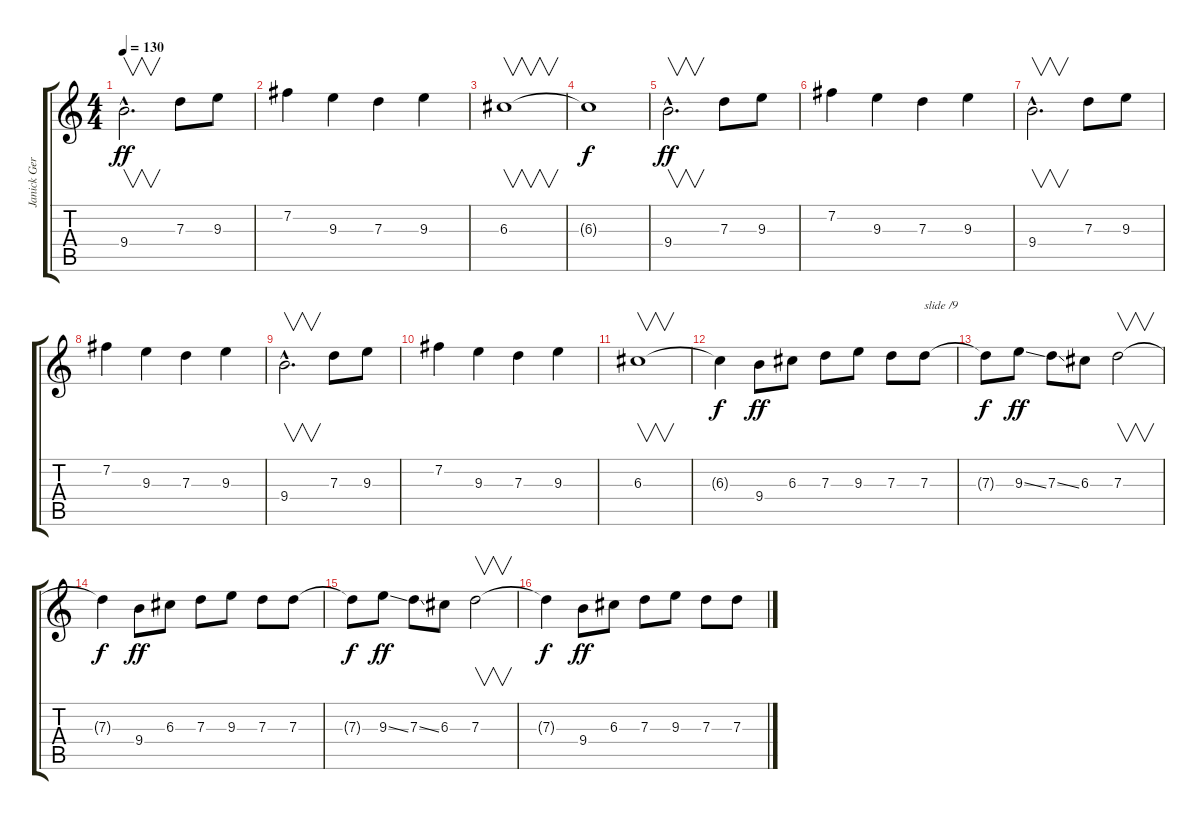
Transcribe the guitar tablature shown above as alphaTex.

\track ("Janick Gers" "Janick Ger") {instrument overdrivenguitar}
\staff {score tabs}
\tuning (E4 B3 G3 D3 A2 E2) {hide}
\ts (4 4)
\tempo 130
\clef g2
\ks c
9.4{hac}.2{v d dy ff} 7.3.8 9.3.8 |
7.2.4 9.3.4 7.3.4 9.3.4 |
6.3.1{v} |
6.3{t}.1{dy f} |
9.4{hac}.2{v d dy ff} 7.3.8 9.3.8 |
7.2.4 9.3.4 7.3.4 9.3.4 |
9.4{hac}.2{v d} 7.3.8 9.3.8 |
7.2.4 9.3.4 7.3.4 9.3.4 |
9.4{hac}.2{v d} 7.3.8 9.3.8 |
7.2.4 9.3.4 7.3.4 9.3.4 |
6.3.1{v} |
6.3{t}.4{dy f} 9.4.8{dy ff} 6.3.8 7.3.8 9.3.8 7.3.8 7.3.8{txt "slide /9"} |
7.3{t}.8{dy f} 9.3{ss}.8{dy ff} 7.3{ss}.8 6.3.8 7.3.2{v} |
7.3{t}.4{dy f} 9.4.8{dy ff} 6.3.8 7.3.8 9.3.8 7.3.8 7.3.8 |
7.3{t}.8{dy f} 9.3{ss}.8{dy ff} 7.3{ss}.8 6.3.8 7.3.2{v} |
7.3{t}.4{dy f} 9.4.8{dy ff} 6.3.8 7.3.8 9.3.8 7.3.8 7.3.8
